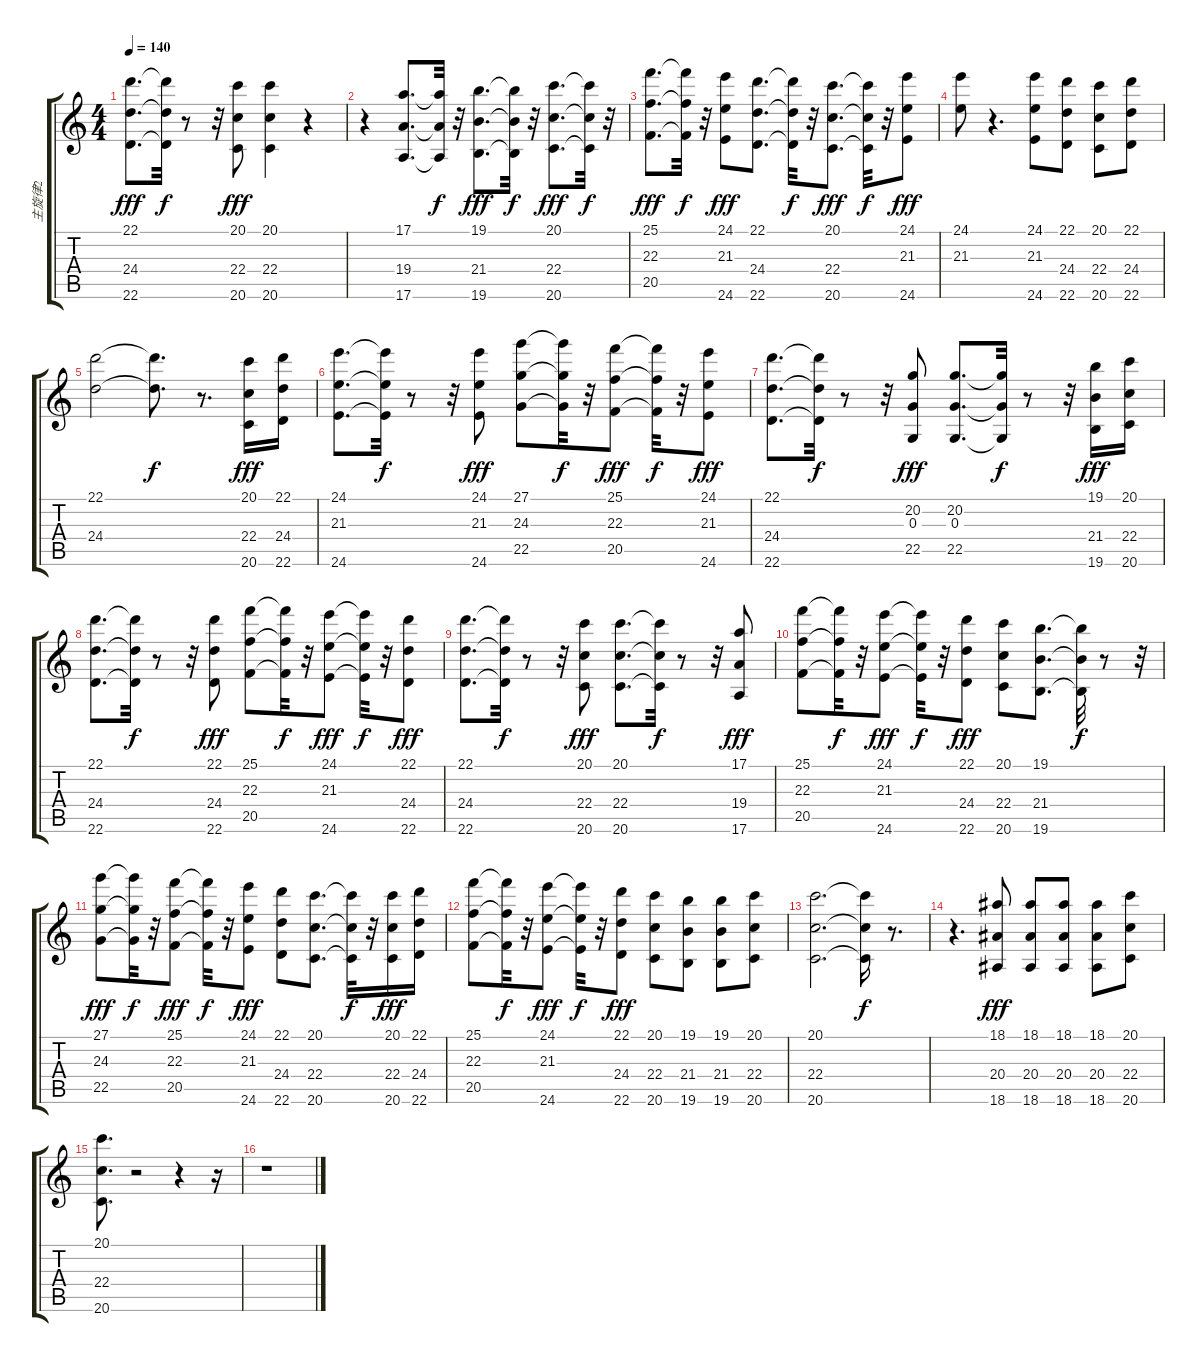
\track ("主旋律2" "主旋律2") {instrument honkytonkpiano}
\staff {score tabs}
\tuning (E4 B3 G3 D3 A2 E2) {hide}
\ts (4 4)
\tempo 140
\clef g2
\ks c
(22.1 24.4 22.6).8{d dy fff} (22.1{t} 24.4{t} 22.6{t}).32{dy f} r.8 r.32 (20.1 22.4 20.6).8{dy fff} (20.1 22.4 20.6).4 r.4 |
r.4 (17.1 19.4 17.6).8{d} (17.1{t} 19.4{t} 17.6{t}).32{dy f} r.32 (19.1 21.4 19.6).8{d dy fff} (19.1{t} 21.4{t} 19.6{t}).32{dy f} r.32 (20.1 22.4 20.6).8{d dy fff} (20.1{t} 22.4{t} 20.6{t}).32{dy f} r.32 |
(25.1 22.3 20.5).8{d dy fff} (25.1{t} 22.3{t} 20.5{t}).32{dy f} r.32 (24.1 21.3 24.6).8{dy fff} (22.1 24.4 22.6).8{d} (22.1{t} 24.4{t} 22.6{t}).32{dy f} r.32 (20.1 22.4 20.6).8{d dy fff} (20.1{t} 22.4{t} 20.6{t}).32{dy f} r.32 (24.1 21.3 24.6).8{dy fff} |
(24.1 21.3).8 r.4{d} (24.1 21.3 24.6).8 (22.1 24.4 22.6).8 (20.1 22.4 20.6).8 (22.1 24.4 22.6).8 |
(22.1 24.4).2 (22.1{t} 24.4{t}).8{d dy f} r.8{d} (20.1 22.4 20.6).16{dy fff} (22.1 24.4 22.6).16 |
(24.1 21.3 24.6).8{d} (24.1{t} 21.3{t} 24.6{t}).32{dy f} r.8 r.32 (24.1 21.3 24.6).8{dy fff} (27.1 24.3 22.5).8 (27.1{t} 24.3{t} 22.5{t}).32{dy f} r.32 (25.1 22.3 20.5).8{dy fff} (25.1{t} 22.3{t} 20.5{t}).32{dy f} r.32 (24.1 21.3 24.6).8{dy fff} |
(22.1 24.4 22.6).8{d} (22.1{t} 24.4{t} 22.6{t}).32{dy f} r.8 r.32 (20.2 0.3 22.5).8{dy fff} (20.2 0.3 22.5).8{d} (20.2{t} 0.3{t} 22.5{t}).32{dy f} r.8 r.32 (19.1 21.4 19.6).16{dy fff} (20.1 22.4 20.6).16 |
(22.1 24.4 22.6).8{d} (22.1{t} 24.4{t} 22.6{t}).32{dy f} r.8 r.32 (22.1 24.4 22.6).8{dy fff} (25.1 22.3 20.5).8 (25.1{t} 22.3{t} 20.5{t}).32{dy f} r.32 (24.1 21.3 24.6).8{dy fff} (24.1{t} 21.3{t} 24.6{t}).32{dy f} r.32 (22.1 24.4 22.6).8{dy fff} |
(22.1 24.4 22.6).8{d} (22.1{t} 24.4{t} 22.6{t}).32{dy f} r.8 r.32 (20.1 22.4 20.6).8{dy fff} (20.1 22.4 20.6).8{d} (20.1{t} 22.4{t} 20.6{t}).32{dy f} r.8 r.32 (17.1 19.4 17.6).8{dy fff} |
(25.1 22.3 20.5).8 (25.1{t} 22.3{t} 20.5{t}).32{dy f} r.32 (24.1 21.3 24.6).8{dy fff} (24.1{t} 21.3{t} 24.6{t}).32{dy f} r.32 (22.1 24.4 22.6).8{dy fff} (20.1 22.4 20.6).8 (19.1 21.4 19.6).8{d} (19.1{t} 21.4{t} 19.6{t}).32{dy f} r.8 r.32 |
(27.1 24.3 22.5).8{dy fff} (27.1{t} 24.3{t} 22.5{t}).32{dy f} r.32 (25.1 22.3 20.5).8{dy fff} (25.1{t} 22.3{t} 20.5{t}).32{dy f} r.32 (24.1 21.3 24.6).8{dy fff} (22.1 24.4 22.6).8 (20.1 22.4 20.6).8{d} (20.1{t} 22.4{t} 20.6{t}).32{dy f} r.32 (20.1 22.4 20.6).16{dy fff} (22.1 24.4 22.6).16 |
(25.1 22.3 20.5).8 (25.1{t} 22.3{t} 20.5{t}).32{dy f} r.32 (24.1 21.3 24.6).8{dy fff} (24.1{t} 21.3{t} 24.6{t}).32{dy f} r.32 (22.1 24.4 22.6).8{dy fff} (20.1 22.4 20.6).8 (19.1 21.4 19.6).8 (19.1 21.4 19.6).8 (20.1 22.4 20.6).8 |
(20.1 22.4 20.6).2{d} (20.1{t} 22.4{t} 20.6{t}).16{dy f} r.8{d} |
r.4{d} (18.1 20.4 18.6).8{dy fff} (18.1 20.4 18.6).8 (18.1 20.4 18.6).8 (18.1 20.4 18.6).8 (20.1 22.4 20.6).8 |
(20.1 22.4 20.6).8{d} r.2 r.4 r.16 |
r.1
